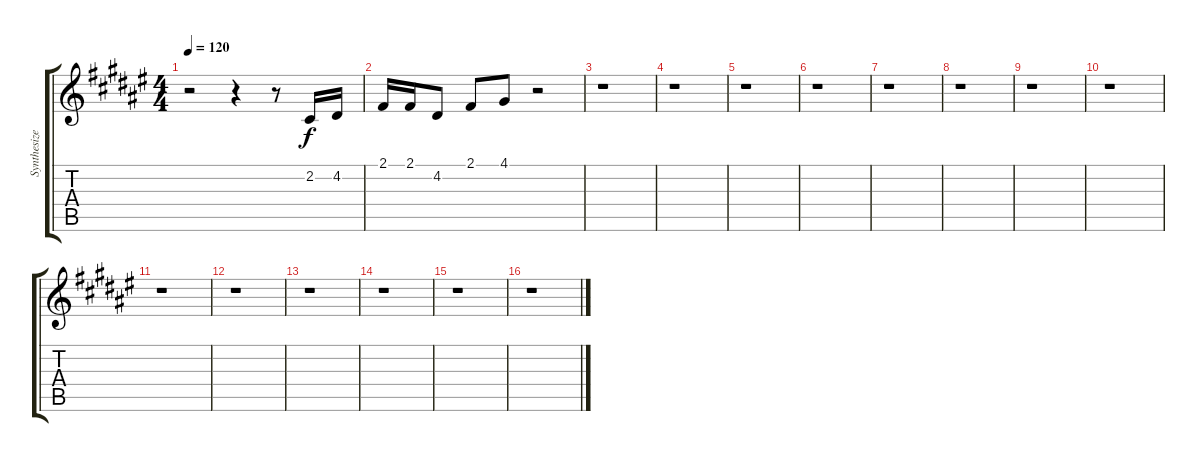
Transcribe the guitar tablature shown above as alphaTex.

\track ("Synthesizer" "Synthesize") {instrument pad1newage}
\staff {score tabs}
\tuning (E4 B3 G3 D3 A2 E2) {hide}
\ts (4 4)
\tempo 120
\clef g2
\ks f#
r.2{dy f} r.4 r.8 2.2.16 4.2.16 |
2.1.16 2.1.16 4.2.8 2.1.8 4.1.8 r.2 |
r.1 |
r.1 |
r.1 |
r.1 |
r.1 |
r.1 |
r.1 |
r.1 |
r.1 |
r.1 |
r.1 |
r.1 |
r.1 |
r.1
